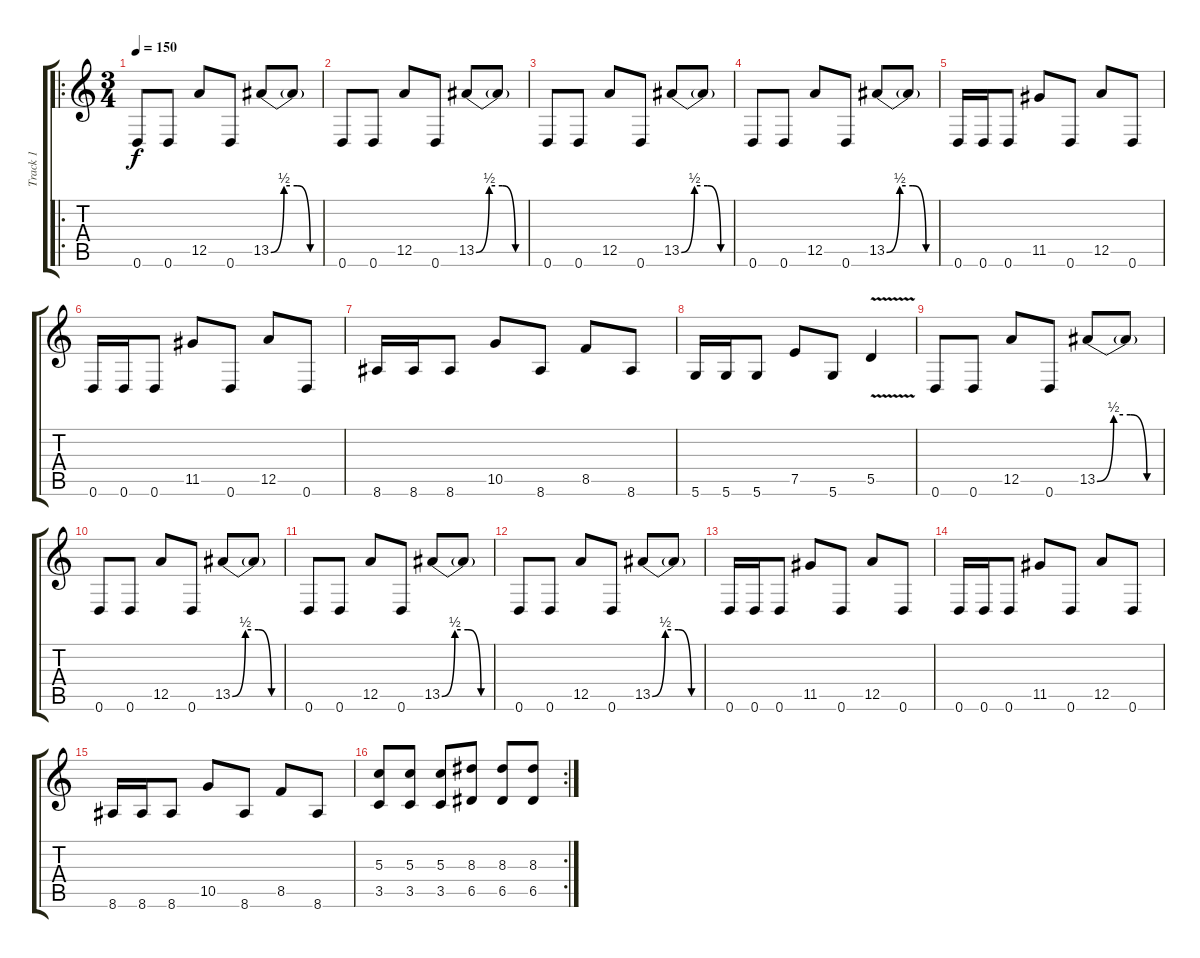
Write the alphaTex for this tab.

\track ("Track 1" "Track 1") {instrument distortionguitar}
\staff {score tabs}
\tuning (E4 B3 G3 D3 A2 D2) {hide}
\ro
\ts (3 4)
\tempo 150
\clef g2
\ks c
0.6.8{dy f} 0.6.8 12.5.8 0.6.8 13.5{be (custom 0 0 15 2 30 2 45 0 60 0)}.8 13.5{t}.8 |
0.6.8 0.6.8 12.5.8 0.6.8 13.5{be (custom 0 0 15 2 30 2 45 0 60 0)}.8 13.5{t}.8 |
0.6.8 0.6.8 12.5.8 0.6.8 13.5{be (custom 0 0 15 2 30 2 45 0 60 0)}.8 13.5{t}.8 |
0.6.8 0.6.8 12.5.8 0.6.8 13.5{be (custom 0 0 15 2 30 2 45 0 60 0)}.8 13.5{t}.8 |
0.6.16 0.6.16 0.6.8 11.5.8 0.6.8 12.5.8 0.6.8 |
0.6.16 0.6.16 0.6.8 11.5.8 0.6.8 12.5.8 0.6.8 |
8.6.16 8.6.16 8.6.8 10.5.8 8.6.8 8.5.8 8.6.8 |
5.6.16 5.6.16 5.6.8 7.5.8 5.6.8 5.5{v}.4 |
0.6.8 0.6.8 12.5.8 0.6.8 13.5{be (custom 0 0 15 2 30 2 45 0 60 0)}.8 13.5{t}.8 |
0.6.8 0.6.8 12.5.8 0.6.8 13.5{be (custom 0 0 15 2 30 2 45 0 60 0)}.8 13.5{t}.8 |
0.6.8 0.6.8 12.5.8 0.6.8 13.5{be (custom 0 0 15 2 30 2 45 0 60 0)}.8 13.5{t}.8 |
0.6.8 0.6.8 12.5.8 0.6.8 13.5{be (custom 0 0 15 2 30 2 45 0 60 0)}.8 13.5{t}.8 |
0.6.16 0.6.16 0.6.8 11.5.8 0.6.8 12.5.8 0.6.8 |
0.6.16 0.6.16 0.6.8 11.5.8 0.6.8 12.5.8 0.6.8 |
8.6.16 8.6.16 8.6.8 10.5.8 8.6.8 8.5.8 8.6.8 |
\rc 2
(5.3 3.5).8 (5.3 3.5).8 (5.3 3.5).8 (8.3 6.5).8 (8.3 6.5).8 (8.3 6.5).8
